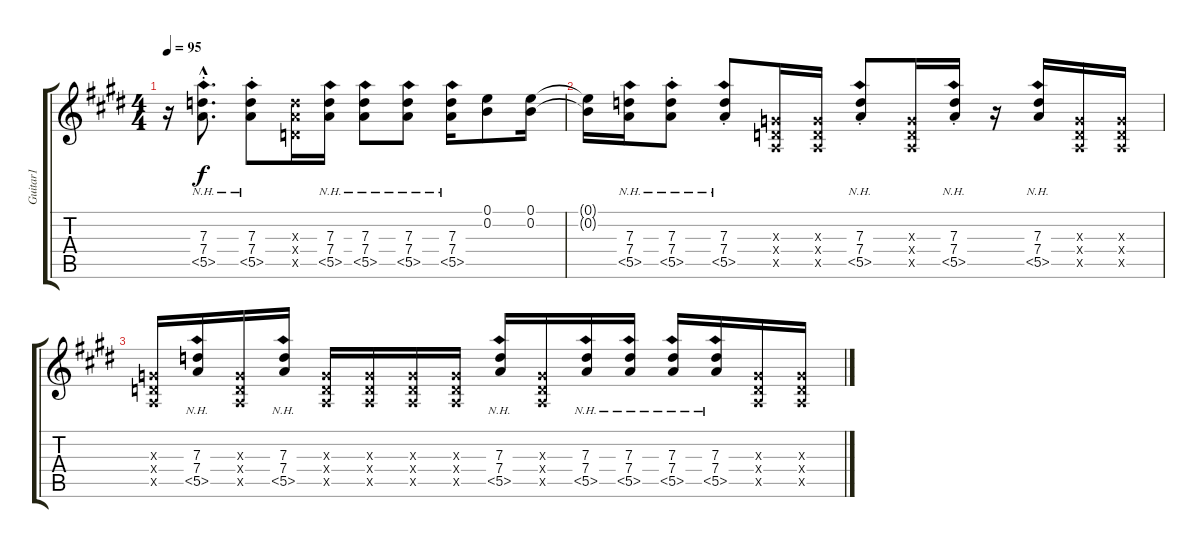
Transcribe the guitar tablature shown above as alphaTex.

\track ("Guitar1" "Guitar1") {instrument distortionguitar}
\staff {score tabs}
\tuning (E4 B3 G3 D3 A2 E2) {hide}
\ts (4 4)
\tempo 95
\clef g2
\ks e
r.16{dy f} (7.3{hac st} 7.4{hac st} 5.5{nh hac st}).8{d} (7.3{st} 7.4{st} 5.5{nh st}).8 (7.3{x} 7.4{x} 5.5{x}).16 (7.3 7.4 5.5{nh}).16 (7.3 7.4 5.5{nh}).8 (7.3 7.4 5.5{nh}).8 (7.3 7.4 5.5{nh}).16 (0.1 0.2).8 (0.1 0.2).16 |
(0.1{t} 0.2{t}).16 (7.3 7.4 5.5{nh}).16 (7.3{st} 7.4{st} 5.5{nh st}).8 (7.3{st} 7.4{st} 5.5{nh st}).8 (0.3{x} 0.4{x} 0.5{x}).16 (0.3{x} 0.4{x} 0.5{x}).16 (7.3{st} 7.4{st} 5.5{nh st}).8 (0.3{x} 0.4{x} 0.5{x}).16 (7.3{st} 7.4{st} 5.5{nh st}).16 r.16 (7.3 7.4 5.5{nh}).16 (0.3{x} 0.4{x} 0.5{x}).16 (0.3{x} 0.4{x} 0.5{x}).16 |
(0.3{x} 0.4{x} 0.5{x}).16 (7.3 7.4 5.5{nh}).16 (0.3{x} 0.4{x} 0.5{x}).16 (7.3 7.4 5.5{nh}).16 (0.3{x} 0.4{x} 0.5{x}).16 (0.3{x} 0.4{x} 0.5{x}).16 (0.3{x} 0.4{x} 0.5{x}).16 (0.3{x} 0.4{x} 0.5{x}).16 (7.3 7.4 5.5{nh}).16 (0.3{x} 0.4{x} 0.5{x}).16 (7.3 7.4 5.5{nh}).16 (7.3 7.4 5.5{nh}).16 (7.3 7.4 5.5{nh}).16 (7.3 7.4 5.5{nh}).16 (0.3{x} 0.4{x} 0.5{x}).16 (0.3{x} 0.4{x} 0.5{x}).16
